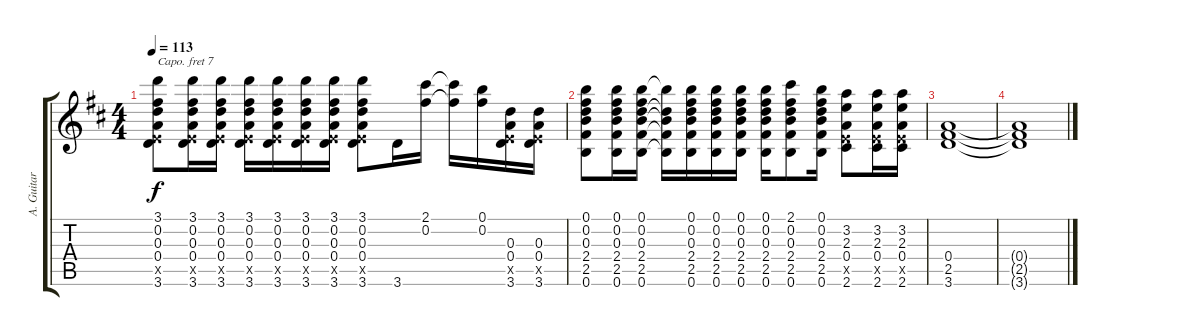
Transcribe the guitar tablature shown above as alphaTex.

\track ("A. Guitar II" "A. Guitar ") {instrument acousticguitarsteel}
\staff {score tabs}
\capo 7
\tuning (E4 B3 G3 D3 A2 E2) {hide}
\ts (4 4)
\tempo 113
\clef g2
\ks d
(3.1 0.2 0.3 0.4 0.5{x} 3.6).8{dy f} (3.1 0.2 0.3 0.4 0.5{x} 3.6).16 (3.1 0.2 0.3 0.4 0.5{x} 3.6).16 (3.1 0.2 0.3 0.4 0.5{x} 3.6).16 (3.1 0.2 0.3 0.4 0.5{x} 3.6).16 (3.1 0.2 0.3 0.4 0.5{x} 3.6).16 (3.1 0.2 0.3 0.4 0.5{x} 3.6).16 (3.1 0.2 0.3 0.4 0.5{x} 3.6).8 3.6.16 (2.1 0.2).16 (2.1{t} 0.2{t}).16 (0.1 0.2).16 (0.3 0.4 0.5{x} 3.6).16 (0.3 0.4 0.5{x} 3.6).16 |
(0.1 0.2 0.3 2.4 2.5 0.6).8 (0.1 0.2 0.3 2.4 2.5 0.6).16 (0.1 0.2 0.3 2.4 2.5 0.6).16 (0.1{t} 0.3{t} 2.4{t} 2.5{t} 0.6{t}).16 (0.1 0.2 0.3 2.4 2.5 0.6).16 (0.1 0.2 0.3 2.4 2.5 0.6).16 (0.1 0.2 0.3 2.4 2.5 0.6).16 (0.1 0.2 0.3 2.4 2.5 0.6).16 (2.1 0.2 0.3 2.4 2.5 0.6).8 (0.1 0.2 0.3 2.4 2.5 0.6).16 (3.2 2.3 0.4 0.5{x} 2.6).8 (3.2 2.3 0.4 0.5{x} 2.6).16 (3.2 2.3 0.4 0.5{x} 2.6).16 |
(0.4 2.5 3.6).1 |
(0.4{t} 2.5{t} 3.6{t}).1
